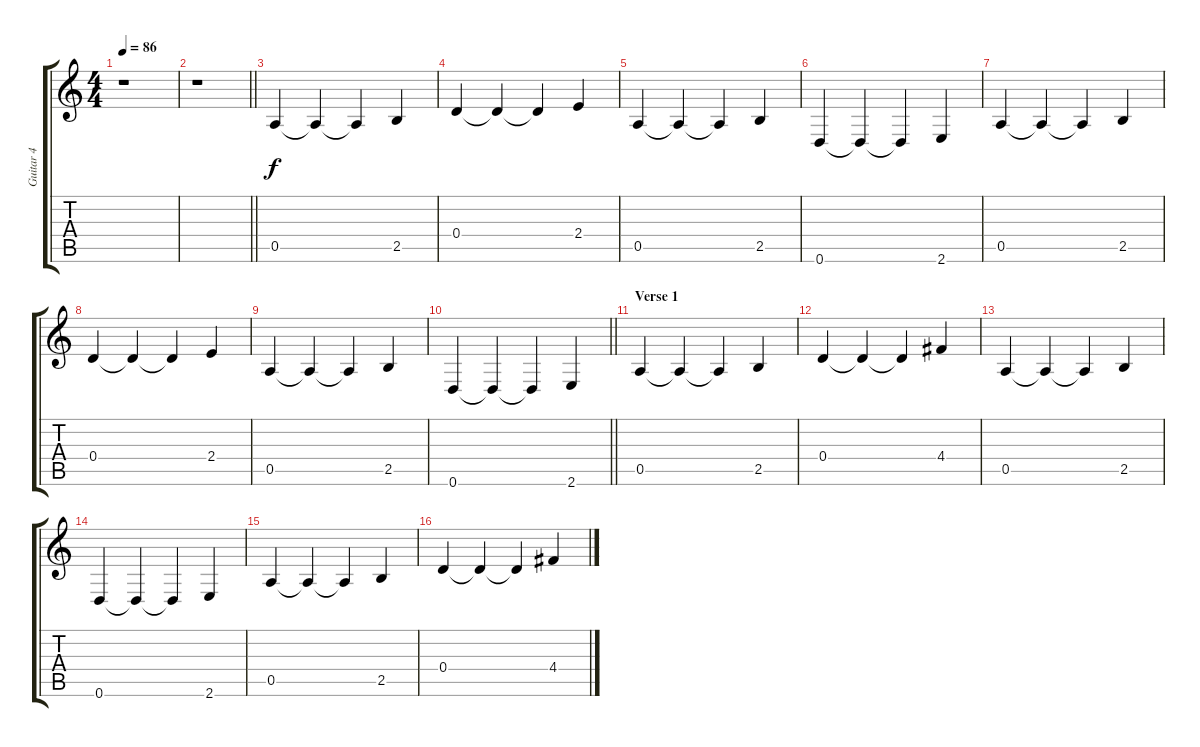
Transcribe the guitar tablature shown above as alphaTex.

\track ("Guitar 4" "Guitar 4") {instrument electricguitarclean}
\staff {score tabs}
\tuning (E4 B3 G3 D3 A2 D2) {hide}
\ts (4 4)
\tempo 86
\clef g2
\ks c
r.1{dy f} |
\barLineRight lightlight
r.1 |
0.5.4 0.5{t}.4 0.5{t}.4 2.5.4 |
0.4.4 0.4{t}.4 0.4{t}.4 2.4.4 |
0.5.4 0.5{t}.4 0.5{t}.4 2.5.4 |
0.6.4 0.6{t}.4 0.6{t}.4 2.6.4 |
0.5.4 0.5{t}.4 0.5{t}.4 2.5.4 |
0.4.4 0.4{t}.4 0.4{t}.4 2.4.4 |
0.5.4 0.5{t}.4 0.5{t}.4 2.5.4 |
\section ("" "")
\barLineRight lightlight
0.6.4 0.6{t}.4 0.6{t}.4 2.6.4 |
\section ("" "Verse 1")
0.5.4 0.5{t}.4 0.5{t}.4 2.5.4 |
0.4.4 0.4{t}.4 0.4{t}.4 4.4.4 |
0.5.4 0.5{t}.4 0.5{t}.4 2.5.4 |
0.6.4 0.6{t}.4 0.6{t}.4 2.6.4 |
0.5.4 0.5{t}.4 0.5{t}.4 2.5.4 |
0.4.4 0.4{t}.4 0.4{t}.4 4.4.4
